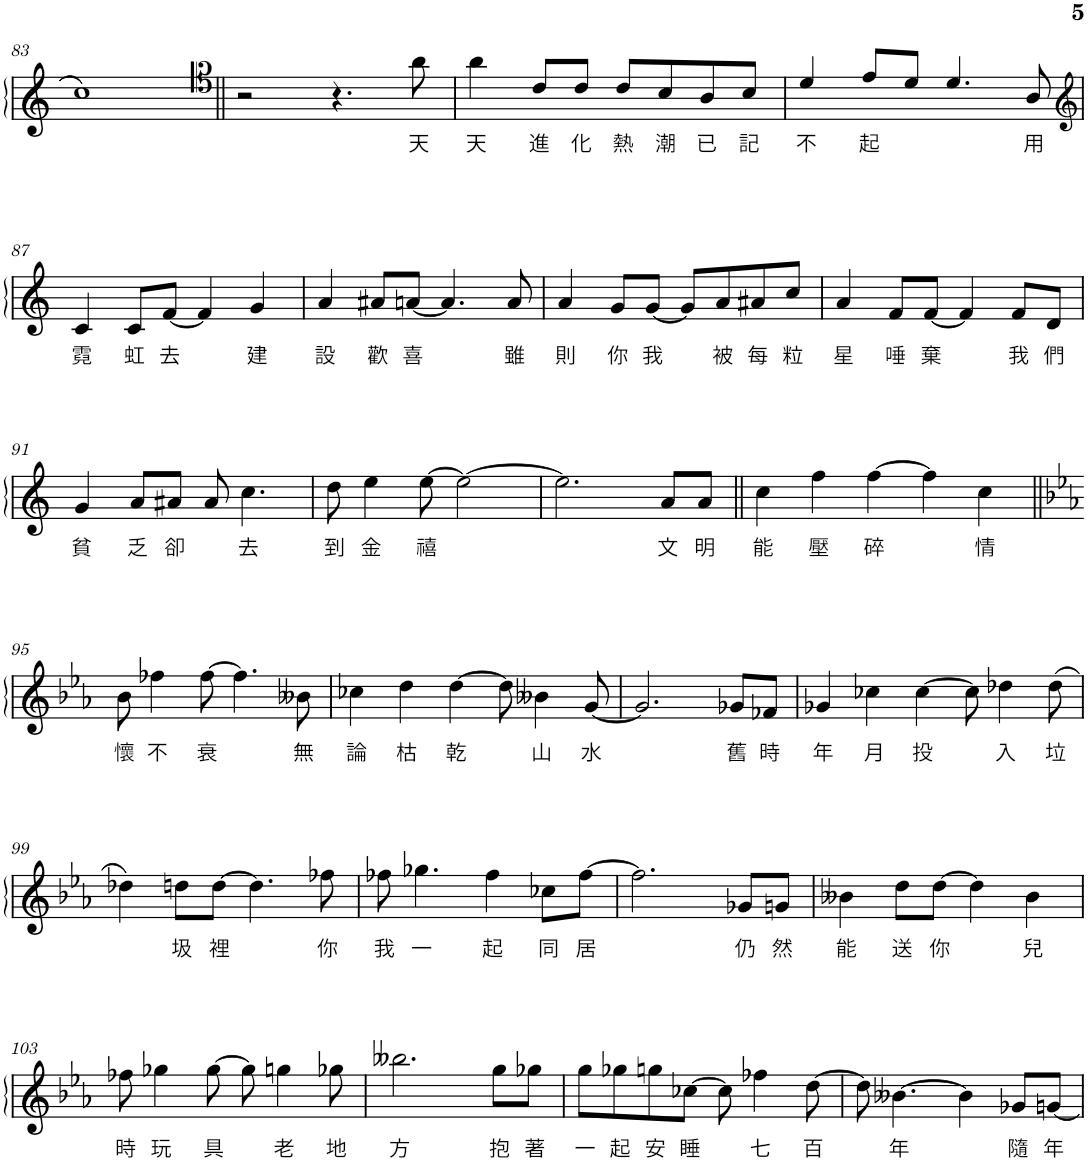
**kern	**text
*part1	*part1
*staff1	*staff1
*I"Piano	*
*I'Pno	*
!!LO:PB:g=z
*clefG2	*
*k[]	*
*M4/4	*
*met(c)	*
=83	=83
1cc	.
=84||	=84||
*clefC5	*
2r	.
4.r	.
!	!LO:LY:b
8f\	天
=85	=85
!	!LO:LY:b
4f\	天
!	!LO:LY:b
8A/L	進
!	!LO:LY:b
8A/J	化
!	!LO:LY:b
8A/L	熱
!	!LO:LY:b
8G/	潮
!	!LO:LY:b
8F/	已
!	!LO:LY:b
8G/J	記
=86	=86
!	!LO:LY:b
4B/	不
!	!LO:LY:b
8c/L	起
8B/J	.
4.B/	.
!	!LO:LY:b
8F/	用
!!LO:LB:g=z
=87	=87
*clefG2	*
!	!LO:LY:b
4c/	霓
!	!LO:LY:b
8c/L	虹
!	!LO:LY:b
[<8f/J	去
4f/]	.
!	!LO:LY:b
4g/	建
=88	=88
!	!LO:LY:b
4a/	設
!	!LO:LY:b
8a#X/L	歡
!	!LO:LY:b
[<8an/J	喜
4.a/]	.
!	!LO:LY:b
8a/	雖
=89	=89
!	!LO:LY:b
4a/	則
!	!LO:LY:b
8g/L	你
!	!LO:LY:b
[<8g/J	我
8g/L]	.
!	!LO:LY:b
8a/	被
!	!LO:LY:b
8a#X/	每
!	!LO:LY:b
8cc/J	粒
=90	=90
!	!LO:LY:b
4a/	星
!	!LO:LY:b
8f/L	唾
!	!LO:LY:b
[<8f/J	棄
4f/]	.
!	!LO:LY:b
8f/L	我
!	!LO:LY:b
8d/J	們
!!LO:LB:g=z
=91	=91
!	!LO:LY:b
4g/	貧
!	!LO:LY:b
8a/L	乏
!	!LO:LY:b
8a#X/J	卻
8a#/	.
!	!LO:LY:b
4.cc\	去
=92	=92
!	!LO:LY:b
8dd\	到
!	!LO:LY:b
4ee\	金
!	!LO:LY:b
[>8ee\	禧
2ee\_	.
=93	=93
2.ee\]	.
!	!LO:LY:b
8a/L	文
!	!LO:LY:b
8a/J	明
=94||	=94||
!	!LO:LY:b
4cc\	能
!	!LO:LY:b
4ff\	壓
!	!LO:LY:b
[4ff\	碎
4ff\]	.
!	!LO:LY:b
4cc\	情
!!LO:LB:g=z
=95||	=95||
*k[b-e-a-]	*
!	!LO:LY:b
8b-\	懷
!	!LO:LY:b
4ff-X\	不
!	!LO:LY:b
[>8ff-\	衰
4.ff-\]	.
!	!LO:LY:b
8b--X\	無
=96	=96
!	!LO:LY:b
4cc-X\	論
!	!LO:LY:b
4dd\	枯
!	!LO:LY:b
[>4dd\	乾
8dd\]	.
!	!LO:LY:b
[8b--X\	山
8ryy	.
!	!LO:LY:b
[<8g/	水
=97	=97
2.g/]	.
8b--\]	.
!	!LO:LY:b
8g-X/L	舊
!	!LO:LY:b
8f-X/J	時
=98	=98
!	!LO:LY:b
4g-X/	年
!	!LO:LY:b
4cc-X\	月
!	!LO:LY:b
[>4cc-\	投
8cc-\]	.
!	!LO:LY:b
[8dd-X\	入
8ryy	.
!	!LO:LY:b
(>8dd-\	垃
!!LO:LB:g=z
=99	=99
4dd-X\)	.
8dd-\]	.
!	!LO:LY:b
8ddn\L	圾
!	!LO:LY:b
[>8dd\J	裡
4.dd\]	.
!	!LO:LY:b
8ff-X\	你
=100	=100
!	!LO:LY:b
8ff-X\	我
!	!LO:LY:b
4.gg-X\	一
!	!LO:LY:b
4ff-\	起
!	!LO:LY:b
8cc-X\L	同
!	!LO:LY:b
[>8ff-\J	居
=101	=101
2.ff-\]	.
!	!LO:LY:b
8g-X/L	仍
!	!LO:LY:b
8gn/J	然
=102	=102
!	!LO:LY:b
4b--X\	能
!	!LO:LY:b
8dd\L	送
!	!LO:LY:b
[>8dd\J	你
4dd\]	.
!	!LO:LY:b
4b--\	兒
!!LO:LB:g=z
=103	=103
!	!LO:LY:b
8ff-X\	時
!	!LO:LY:b
4gg-X\	玩
!	!LO:LY:b
[>8gg-\	具
8gg-\]	.
!	!LO:LY:b
4ggn\	老
!	!LO:LY:b
8gg-X\	地
=104	=104
!	!LO:LY:b
2.bb--X\	方
!	!LO:LY:b
8gg\L	抱
!	!LO:LY:b
8gg-X\J	著
=105	=105
!	!LO:LY:b
8gg\L	一
!	!LO:LY:b
8gg-X\	起
!	!LO:LY:b
8ggn\	安
!	!LO:LY:b
[>8cc-X\J	睡
8cc-\]	.
!	!LO:LY:b
4ff-X\	七
!	!LO:LY:b
[>8dd\	百
=106	=106
8dd\]	.
!	!LO:LY:b
[>4.b--X\	年
4b--\]	.
!	!LO:LY:b
8g-X/L	隨
!	!LO:LY:b
[8gn/J	年
=	=
*-	*-
